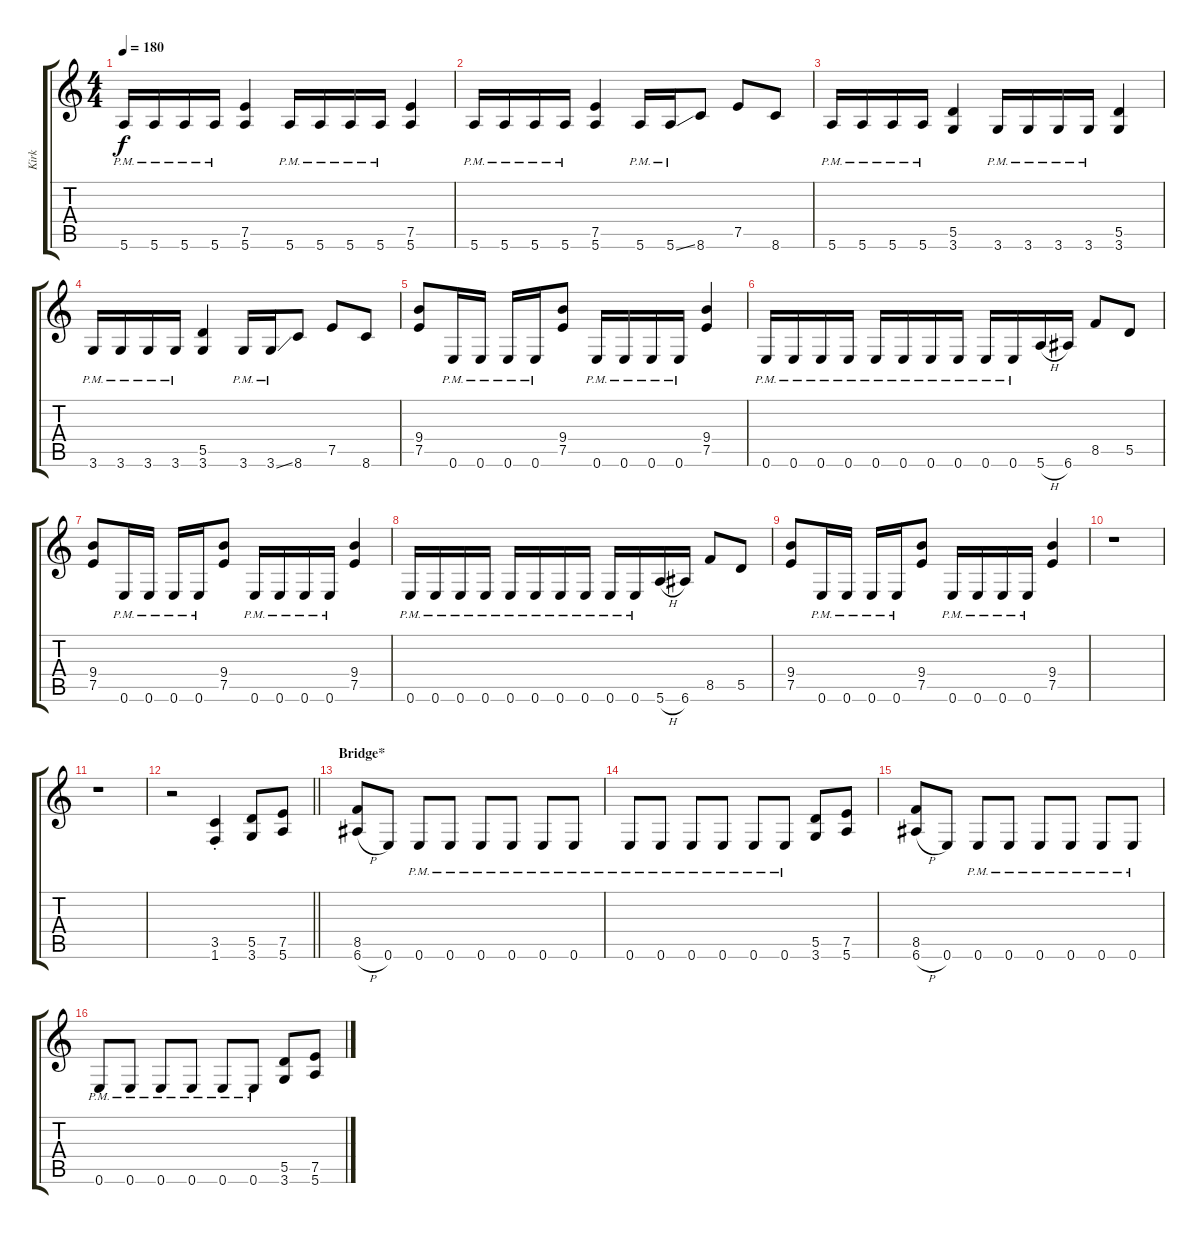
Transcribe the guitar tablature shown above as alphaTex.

\track ("Kirk" "Kirk") {instrument overdrivenguitar}
\staff {score tabs}
\tuning (E4 B3 G3 D3 A2 E2) {hide}
\ts (4 4)
\tempo 180
\clef g2
\ks c
5.6{pm}.16{dy f} 5.6{pm}.16 5.6{pm}.16 5.6{pm}.16 (7.5 5.6).4 5.6{pm}.16 5.6{pm}.16 5.6{pm}.16 5.6{pm}.16 (7.5 5.6).4 |
5.6{pm}.16 5.6{pm}.16 5.6{pm}.16 5.6{pm}.16 (7.5 5.6).4 5.6{pm}.16 5.6{ss pm}.16 8.6.8 7.5.8 8.6.8 |
5.6{pm}.16 5.6{pm}.16 5.6{pm}.16 5.6{pm}.16 (5.5 3.6).4 3.6{pm}.16 3.6{pm}.16 3.6{pm}.16 3.6{pm}.16 (5.5 3.6).4 |
3.6{pm}.16 3.6{pm}.16 3.6{pm}.16 3.6{pm}.16 (5.5 3.6).4 3.6{pm}.16 3.6{ss pm}.16 8.6.8 7.5.8 8.6.8 |
(9.4 7.5).8 0.6{pm}.16 0.6{pm}.16 0.6{pm}.16 0.6{pm}.16 (9.4 7.5).8 0.6{pm}.16 0.6{pm}.16 0.6{pm}.16 0.6{pm}.16 (9.4 7.5).4 |
0.6{pm}.16 0.6{pm}.16 0.6{pm}.16 0.6{pm}.16 0.6{pm}.16 0.6{pm}.16 0.6{pm}.16 0.6{pm}.16 0.6{pm}.16 0.6{pm}.16 5.6{h}.16 6.6.16 8.5.8 5.5.8 |
(9.4 7.5).8 0.6{pm}.16 0.6{pm}.16 0.6{pm}.16 0.6{pm}.16 (9.4 7.5).8 0.6{pm}.16 0.6{pm}.16 0.6{pm}.16 0.6{pm}.16 (9.4 7.5).4 |
0.6{pm}.16 0.6{pm}.16 0.6{pm}.16 0.6{pm}.16 0.6{pm}.16 0.6{pm}.16 0.6{pm}.16 0.6{pm}.16 0.6{pm}.16 0.6{pm}.16 5.6{h}.16 6.6.16 8.5.8 5.5.8 |
(9.4 7.5).8 0.6{pm}.16 0.6{pm}.16 0.6{pm}.16 0.6{pm}.16 (9.4 7.5).8 0.6{pm}.16 0.6{pm}.16 0.6{pm}.16 0.6{pm}.16 (9.4 7.5).4 |
r.1 |
r.1 |
\barLineRight lightlight
r.2 (3.5{st} 1.6{st}).4 (5.5 3.6).8 (7.5 5.6).8 |
\section ("" "Bridge*")
(8.5 6.6{h}).8 0.6.8 0.6{pm}.8 0.6{pm}.8 0.6{pm}.8 0.6{pm}.8 0.6{pm}.8 0.6{pm}.8 |
0.6{pm}.8 0.6{pm}.8 0.6{pm}.8 0.6{pm}.8 0.6{pm}.8 0.6{pm}.8 (5.5 3.6).8 (7.5 5.6).8 |
(8.5 6.6{h}).8 0.6.8 0.6{pm}.8 0.6{pm}.8 0.6{pm}.8 0.6{pm}.8 0.6{pm}.8 0.6{pm}.8 |
0.6{pm}.8 0.6{pm}.8 0.6{pm}.8 0.6{pm}.8 0.6{pm}.8 0.6{pm}.8 (5.5 3.6).8 (7.5 5.6).8
